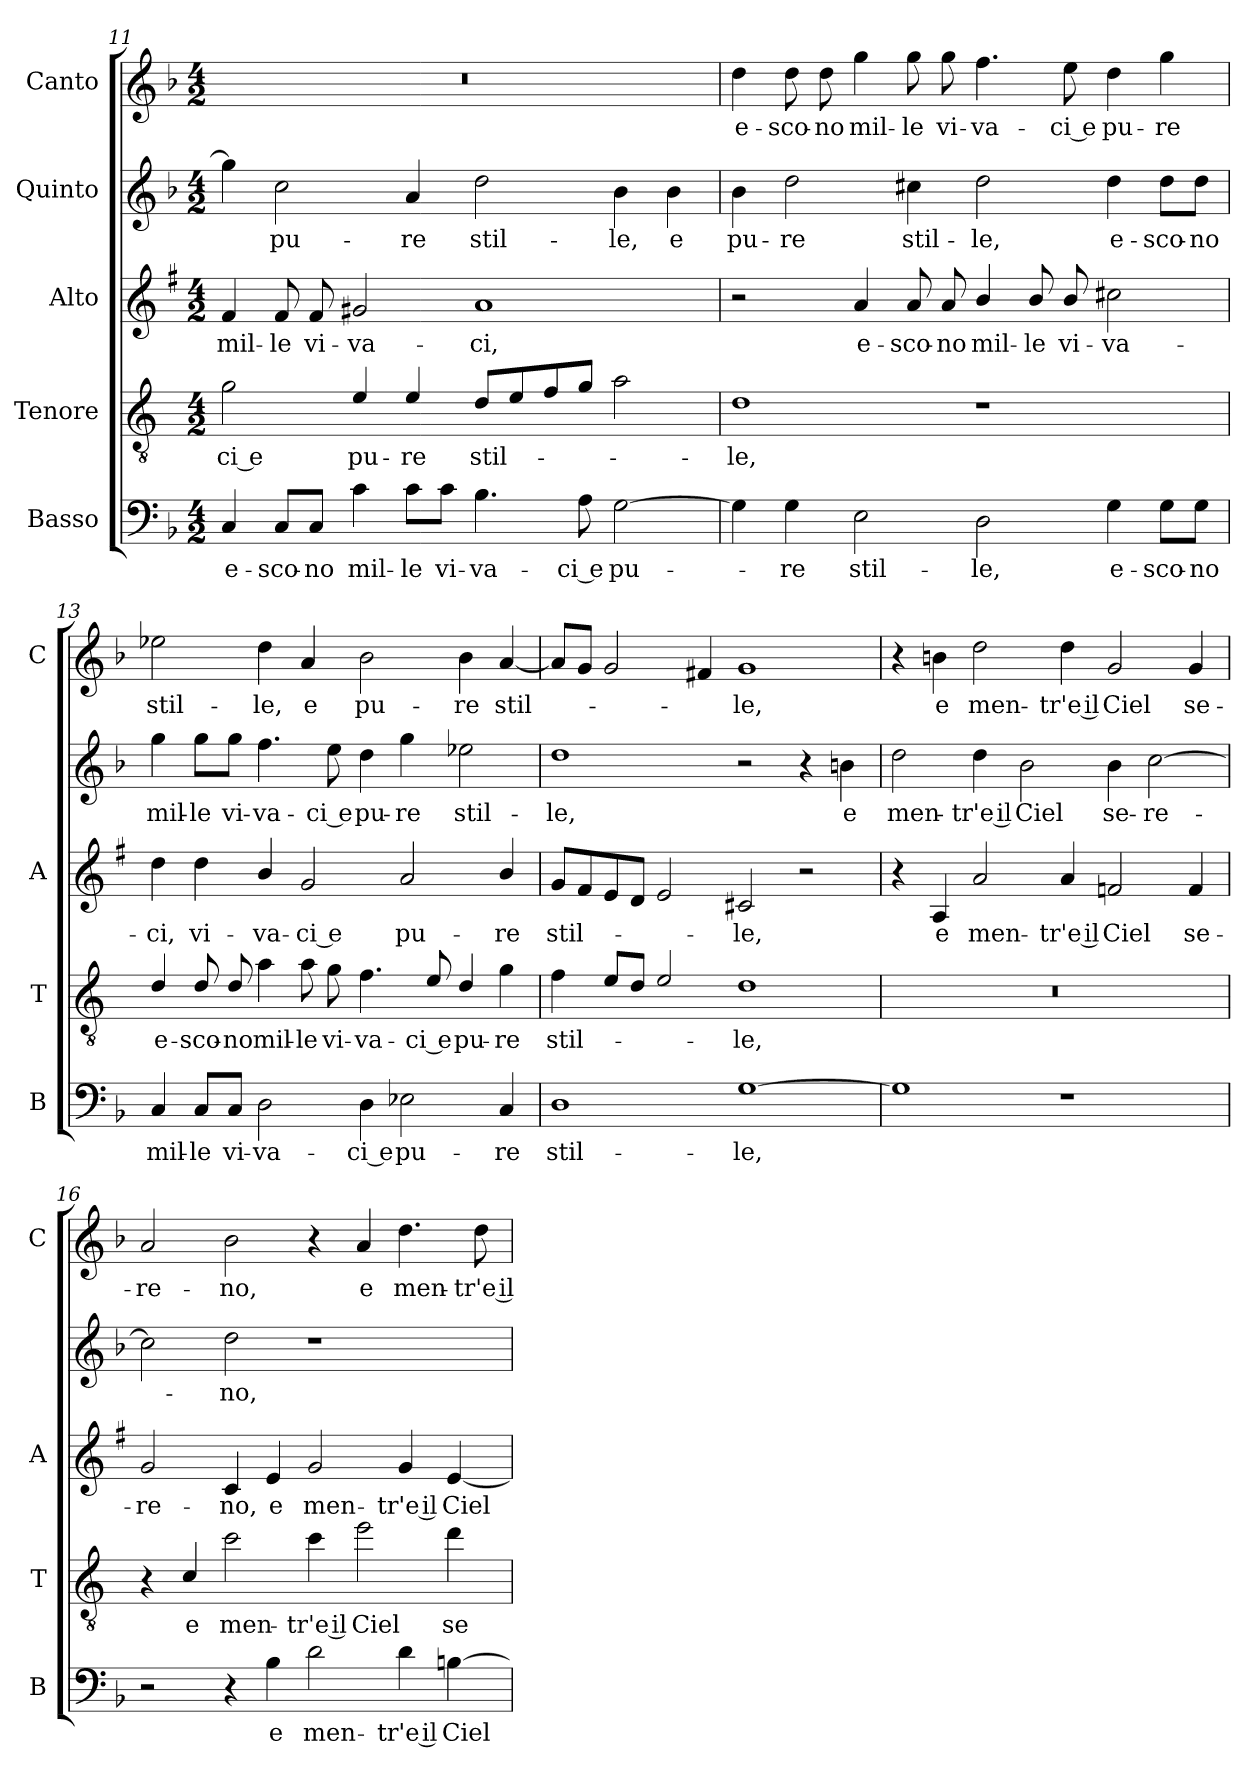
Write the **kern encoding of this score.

**kern	**text	**kern	**text	**kern	**text	**kern	**text	**kern	**text
*part5	*part5	*part4	*part4	*part3	*part3	*part2	*part2	*part1	*part1
*staff5	*staff5	*staff4	*staff4	*staff3	*staff3	*staff2	*staff2	*staff1	*staff1
*I"Basso	*	*I"Tenore	*	*I"Alto	*	*I"Quinto	*	*I"Canto	*
*I'B	*	*I'T	*	*I'A	*	*	*	*I'C	*
!!LO:LB:g=z
*clefF4	*	*clefGv2	*	*clefG2	*	*clefG2	*	*clefG2	*
*	*	*ITrd4c7	*	*ITrd1c2	*	*	*	*	*
*k[b-]	*	*k[b-]	*	*k[b-]	*	*k[b-]	*	*k[b-]	*
*F:	*	*F:	*	*F:	*	*F:	*	*F:	*
*M4/2	*	*M4/2	*	*M4/2	*	*M4/2	*	*M4/2	*
=11	=11	=11	=11	=11	=11	=11	=11	=11	=11
!	!LO:LY:b	!	!LO:LY:b	!	!LO:LY:b	!	!	!	!
4C/	e-	2c\	-ci e	4e/	mil-	4gg\]	.	0r	.
!	!LO:LY:b	!	!	!	!LO:LY:b	!	!LO:LY:b	!	!
8C/L	-sco-	.	.	8e/	-le	2cc\	pu-	.	.
!	!LO:LY:b	!	!	!	!LO:LY:b	!	!	!	!
8C/J	-no	.	.	8e/	vi-	.	.	.	.
!	!LO:LY:b	!	!LO:LY:b	!	!LO:LY:b	!	!	!	!
4c\	mil-	4A/	pu-	2f#X/	-va-	.	.	.	.
!	!LO:LY:b	!	!LO:LY:b	!	!	!	!LO:LY:b	!	!
8c\L	-le	4A/	-re	.	.	4a/	-re	.	.
!	!LO:LY:b	!	!	!	!	!	!	!	!
8c\J	vi-	.	.	.	.	.	.	.	.
!	!LO:LY:b	!	!LO:LY:b	!	!LO:LY:b	!	!LO:LY:b	!	!
4.B-\	-va-	8G/L	stil-	1g	-ci,	2dd\	stil-	.	.
.	.	8A/	.	.	.	.	.	.	.
.	.	8B-/	.	.	.	.	.	.	.
!	!LO:LY:b	!	!	!	!	!	!	!	!
8A\	-ci e	8c/J	.	.	.	.	.	.	.
!	!LO:LY:b	!	!	!	!	!	!LO:LY:b	!	!
[2G\	pu-	2d\	.	.	.	4b-\	-le,	.	.
!	!	!	!	!	!	!	!LO:LY:b	!	!
.	.	.	.	.	.	4b-\	e	.	.
=12	=12	=12	=12	=12	=12	=12	=12	=12	=12
!	!	!	!LO:LY:b	!	!	!	!LO:LY:b	!	!LO:LY:b
4G\]	.	1G	-le,	2r	.	4b-\	pu-	4dd\	e-
!	!LO:LY:b	!	!	!	!	!	!LO:LY:b	!	!LO:LY:b
4G\	-re	.	.	.	.	2dd\	-re	8dd\	-sco-
!	!	!	!	!	!	!	!	!	!LO:LY:b
.	.	.	.	.	.	.	.	8dd\	-no
!	!LO:LY:b	!	!	!	!LO:LY:b	!	!	!	!LO:LY:b
2E\	stil-	.	.	4g/	e-	.	.	4gg\	mil-
!	!	!	!	!	!LO:LY:b	!	!LO:LY:b	!	!LO:LY:b
.	.	.	.	8g/	-sco-	4cc#X\	stil-	8gg\	-le
!	!	!	!	!	!LO:LY:b	!	!	!	!LO:LY:b
.	.	.	.	8g/	-no	.	.	8gg\	vi-
!	!LO:LY:b	!	!	!	!LO:LY:b	!	!LO:LY:b	!	!LO:LY:b
2D\	-le,	1r	.	4a/	mil-	2dd\	-le,	4.ff\	-va-
!	!	!	!	!	!LO:LY:b	!	!	!	!
.	.	.	.	8a/	-le	.	.	.	.
!	!	!	!	!	!LO:LY:b	!	!	!	!LO:LY:b
.	.	.	.	8a/	vi-	.	.	8ee\	-ci e
!	!LO:LY:b	!	!	!	!LO:LY:b	!	!LO:LY:b	!	!LO:LY:b
4G\	e-	.	.	2bn\	-va-	4dd\	e-	4dd\	pu-
!	!LO:LY:b	!	!	!	!	!	!LO:LY:b	!	!LO:LY:b
8G\L	-sco-	.	.	.	.	8dd\L	-sco-	4gg\	-re
!	!LO:LY:b	!	!	!	!	!	!LO:LY:b	!	!
8G\J	-no	.	.	.	.	8dd\J	-no	.	.
!!LO:PB:g=z
=13	=13	=13	=13	=13	=13	=13	=13	=13	=13
!	!LO:LY:b	!	!LO:LY:b	!	!LO:LY:b	!	!LO:LY:b	!	!LO:LY:b
4C/	mil-	4G/	e-	4cc\	-ci,	4gg\	mil-	2ee-X\	stil-
!	!LO:LY:b	!	!LO:LY:b	!	!LO:LY:b	!	!LO:LY:b	!	!
8C/L	-le	8G/	-sco-	4cc\	vi-	8gg\L	-le	.	.
!	!LO:LY:b	!	!LO:LY:b	!	!	!	!LO:LY:b	!	!
8C/J	vi-	8G/	-no	.	.	8gg\J	vi-	.	.
!	!LO:LY:b	!	!LO:LY:b	!	!LO:LY:b	!	!LO:LY:b	!	!LO:LY:b
2D\	-va-	4d\	mil-	4a/	-va-	4.ff\	-va-	4dd\	-le,
!	!	!	!LO:LY:b	!	!LO:LY:b	!	!	!	!LO:LY:b
.	.	8d\	-le	2f/	-ci e	.	.	4a/	e
!	!	!	!LO:LY:b	!	!	!	!LO:LY:b	!	!
.	.	8c\	vi-	.	.	8ee\	-ci e	.	.
!	!LO:LY:b	!	!LO:LY:b	!	!	!	!LO:LY:b	!	!LO:LY:b
4D\	-ci e	4.B-\	-va-	.	.	4dd\	pu-	2b-\	pu-
!	!LO:LY:b	!	!	!	!LO:LY:b	!	!LO:LY:b	!	!
2E-X\	pu-	.	.	2g/	pu-	4gg\	-re	.	.
!	!	!	!LO:LY:b	!	!	!	!	!	!
.	.	8A/	-ci e	.	.	.	.	.	.
!	!	!	!LO:LY:b	!	!	!	!LO:LY:b	!	!LO:LY:b
.	.	4G/	pu-	.	.	2ee-X\	stil-	4b-\	-re
!	!LO:LY:b	!	!LO:LY:b	!	!LO:LY:b	!	!	!	!LO:LY:b
4C/	-re	4c\	-re	4a/	-re	.	.	[4a/	stil-
=14	=14	=14	=14	=14	=14	=14	=14	=14	=14
!	!LO:LY:b	!	!LO:LY:b	!	!LO:LY:b	!	!LO:LY:b	!	!
1D	stil-	4B-\	stil-	8f/L	stil-	1dd	-le,	8a/L]	.
.	.	.	.	8e/	.	.	.	8g/J	.
.	.	8A/L	.	8d/	.	.	.	2g/	.
.	.	8G/J	.	8c/J	.	.	.	.	.
.	.	2A/	.	2d/	.	.	.	.	.
.	.	.	.	.	.	.	.	4f#X/	.
!	!LO:LY:b	!	!LO:LY:b	!	!LO:LY:b	!	!	!	!LO:LY:b
[1G	-le,	1G	-le,	2Bn/	-le,	2r	.	1g	-le,
.	.	.	.	2r	.	4r	.	.	.
!	!	!	!	!	!	!	!LO:LY:b	!	!
.	.	.	.	.	.	4bn\	e	.	.
=15	=15	=15	=15	=15	=15	=15	=15	=15	=15
!	!	!	!	!	!	!	!LO:LY:b	!	!
1G]	.	0r	.	4r	.	2dd\	men-	4r	.
!	!	!	!	!	!LO:LY:b	!	!	!	!LO:LY:b
.	.	.	.	4G/	e	.	.	4bn\	e
!	!	!	!	!	!LO:LY:b	!	!LO:LY:b	!	!LO:LY:b
.	.	.	.	2g/	men-	4dd\	-tr'e il	2dd\	men-
!	!	!	!	!	!	!	!LO:LY:b	!	!
.	.	.	.	.	.	2b-\	Ciel	.	.
!	!	!	!	!	!LO:LY:b	!	!	!	!LO:LY:b
1r	.	.	.	4g/	-tr'e il	.	.	4dd\	-tr'e il
!	!	!	!	!	!LO:LY:b	!	!LO:LY:b	!	!LO:LY:b
.	.	.	.	2e-X/	Ciel	4b-\	se-	2g/	Ciel
!	!	!	!	!	!	!	!LO:LY:b	!	!
.	.	.	.	.	.	[2cc\	-re-	.	.
!	!	!	!	!	!LO:LY:b	!	!	!	!LO:LY:b
.	.	.	.	4e-/	se-	.	.	4g/	se-
!!LO:LB:g=z
=16	=16	=16	=16	=16	=16	=16	=16	=16	=16
!	!	!	!	!	!LO:LY:b	!	!	!	!LO:LY:b
2r	.	4r	.	2f/	-re-	2cc\]	.	2a/	-re-
!	!	!	!LO:LY:b	!	!	!	!	!	!
.	.	4F/	e	.	.	.	.	.	.
!	!	!	!LO:LY:b	!	!LO:LY:b	!	!LO:LY:b	!	!LO:LY:b
4r	.	2f\	men-	4B-/	-no,	2dd\	-no,	2b-\	-no,
!	!LO:LY:b	!	!	!	!LO:LY:b	!	!	!	!
4B-\	e	.	.	4d/	e	.	.	.	.
!	!LO:LY:b	!	!LO:LY:b	!	!LO:LY:b	!	!	!	!
2d\	men-	4f\	-tr'e il	2f/	men-	1r	.	4r	.
!	!	!	!LO:LY:b	!	!	!	!	!	!LO:LY:b
.	.	2a\	Ciel	.	.	.	.	4a/	e
!	!LO:LY:b	!	!	!	!LO:LY:b	!	!	!	!LO:LY:b
4d\	-tr'e il	.	.	4f/	-tr'e il	.	.	4.dd\	men-
!	!LO:LY:b	!	!LO:LY:b	!	!LO:LY:b	!	!	!	!
[4Bn\	Ciel	4g\	se-	[4d/	Ciel	.	.	.	.
!	!	!	!	!	!	!	!	!	!LO:LY:b
.	.	.	.	.	.	.	.	8dd\	-tr'e il
=	=	=	=	=	=	=	=	=	=
*-	*-	*-	*-	*-	*-	*-	*-	*-	*-
